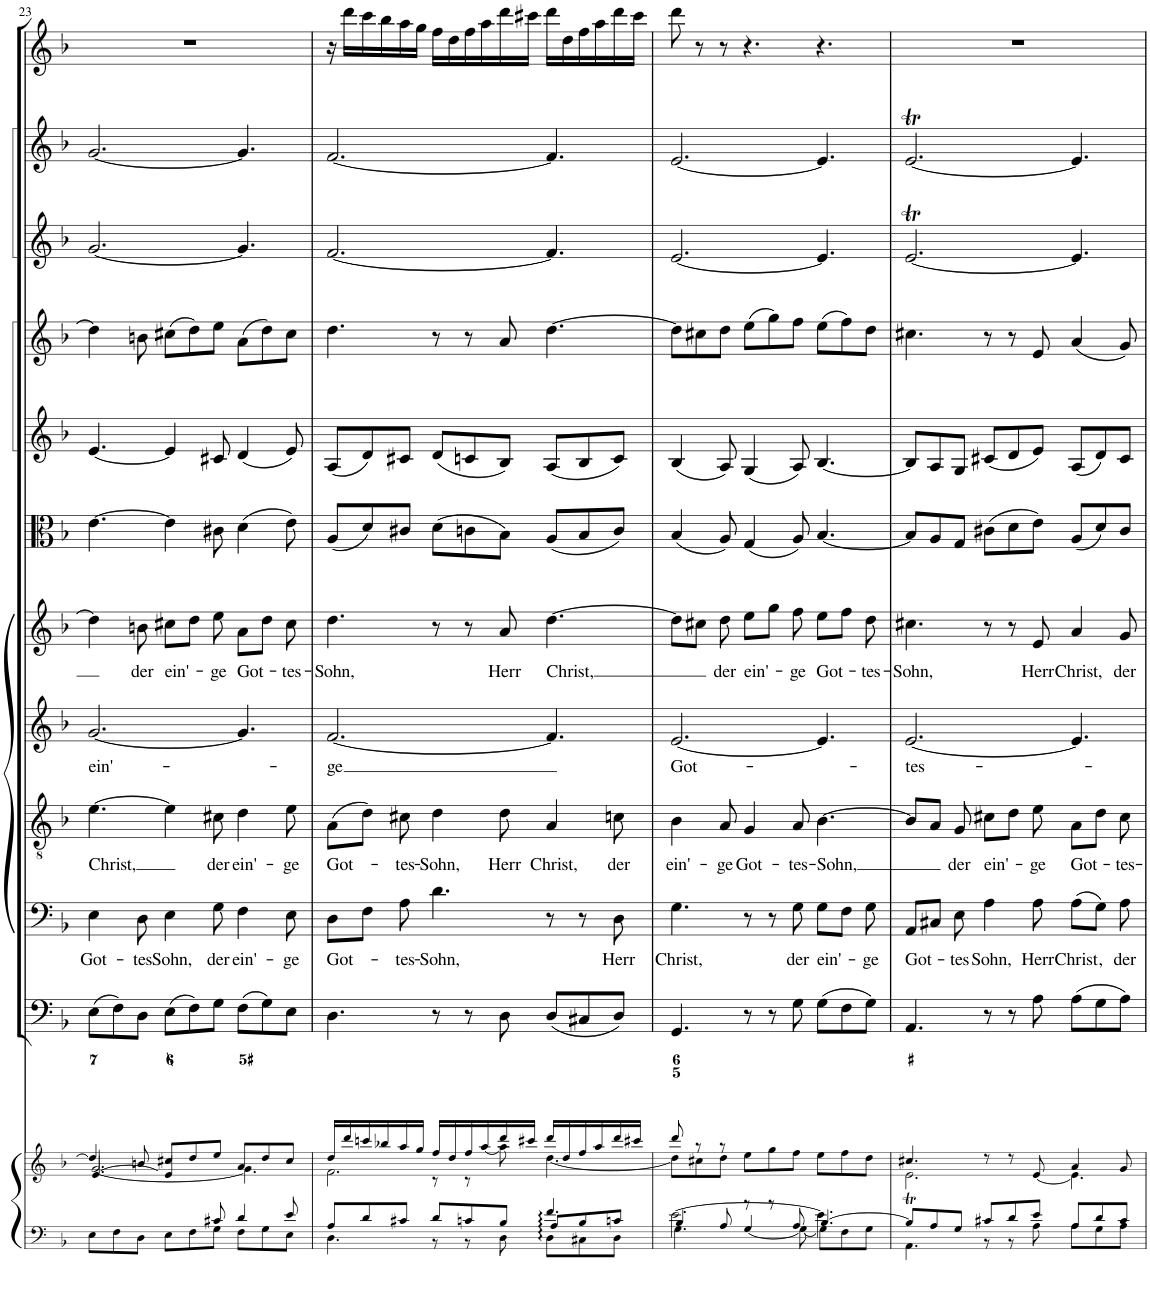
**kern	**kern	**kern	**kern	**text	**kern	**text	**kern	**text	**kern	**text	**kern	**kern	**kern	**kern	**kern	**kern
*part12	*part12	*part11	*part10	*part10	*part9	*part9	*part8	*part8	*part7	*part7	*part6	*part5	*part4	*part3	*part2	*part1
*staff13	*staff12	*staff11	*staff10	*staff10	*staff9	*staff9	*staff8	*staff8	*staff7	*staff7	*staff6	*staff5	*staff4	*staff3	*staff2	*staff1
*I"Piano reduction	*	*I"Continuo	*I"Basso	*	*I"Tenore	*	*I"Alto	*	*I"Soprano	*	*I"Viola	*I"Violino II	*I"Violino I	*I"Oboe II	*I"Oboe I	*I"Flauto Piccolo
*I'Pno	*	*	*	*	*	*	*	*	*	*	*	*	*	*I'Ob	*I'Ob	*I'Picc
!!LO:PB:g=z
*clefF4	*clefG2	*clefF4	*clefF4	*	*clefGv2	*	*clefG2	*	*clefG2	*	*clefC3	*clefG2	*clefG2	*clefG2	*clefG2	*clefG2
*	*	*	*	*	*	*	*	*	*	*	*	*	*	*	*	*Trd-7c-12
*k[b-]	*k[b-]	*k[b-]	*k[b-]	*	*k[b-]	*	*k[b-]	*	*k[b-]	*	*k[b-]	*k[b-]	*k[b-]	*k[b-]	*k[b-]	*k[b-]
*M9/8	*M9/8	*M9/8	*M9/8	*	*M9/8	*	*M9/8	*	*M9/8	*	*M9/8	*M9/8	*M9/8	*M9/8	*M9/8	*M9/8
=23	=23	=23	=23	=23	=23	=23	=23	=23	=23	=23	=23	=23	=23	=23	=23	=23
*^	*^	*	*	*	*	*	*	*	*	*	*	*	*	*	*	*
*	*	*	*^	*	*	*	*	*	*	*	*	*	*	*	*	*	*	*
!	!	!	!	!	!	!	!LO:LY:b	!	!LO:LY:b	!	!LO:LY:b	!	!	!	!	!	!	!	!
8ryy	8E\L	4dd/]	[<2.g/	[4.e/	(8E\L	4E\	Got-	[4.e\	Christ,	[2.g/	ein'-	4dd\]	.	[4.e\	[4.e/	4dd\]	[2.g/	[2.g/	8%9r
.	8F\	.	.	.	8F\)	.	.	.	.	.	.	.	.	.	.	.	.	.	.
!	!	!	!	!	!	!	!LO:LY:b	!	!	!	!	!	!LO:LY:b	!	!	!	!	!	!
.	8D\J	8bn/	.	.	8D\J	8D\	tes-	.	.	.	.	8bn\	der	.	.	8bn\	.	.	.
!	!	!	!	!	!	!	!LO:LY:b	!	!	!	!	!	!LO:LY:b	!	!	!	!	!	!
.	8E\L	8cc#X/L	.	4e/]	(8E\L	4E\	Sohn,	4e\]	.	.	.	8cc#X\L	ein'-	4e\]	4e/]	(8cc#X\L	.	.	.
.	8F\	8dd/	.	.	8F\)	.	.	.	.	.	.	8dd\J	.	.	.	8dd\)	.	.	.
!	!	!	!	!	!	!	!LO:LY:b	!	!LO:LY:b	!	!	!	!LO:LY:b	!	!	!	!	!	!
8c#X/	8G\J	8ee/J	.	2ryy	8G\J	8G\	der	8c#X\	der	.	.	8ee\	-ge	8c#X\	8c#X/	8ee\J	.	.	.
!	!	!	!	!	!	!	!LO:LY:b	!	!LO:LY:b	!	!	!	!LO:LY:b	!	!	!	!	!	!
4d/	8F\L	8a/L	4.g\]	.	(8F\L	4F\	ein'-	4d\	ein'-	4.g/]	.	8a\L	Got-	(4d\	(4d/	(8a\L	4.g/]	4.g/]	.
.	8G\	8dd/	.	.	8G\)	.	.	.	.	.	.	8dd\J	.	.	.	8dd\)	.	.	.
!	!	!	!	!	!	!	!LO:LY:b	!	!LO:LY:b	!	!	!	!LO:LY:b	!	!	!	!	!	!
8e/	8E\J	8cc#/J	.	.	8E\J	8E\	ge	8e\	ge	.	.	8cc#\	-tes-	8e\)	8e/)	8cc#\J	.	.	.
=24	=24	=24	=24	=24	=24	=24	=24	=24	=24	=24	=24	=24	=24	=24	=24	=24	=24	=24	=24
*	*^	*	*	*	*	*	*	*	*	*	*	*	*	*	*	*	*	*	*
!	!	!	!	!	!	!	!	!LO:LY:b	!	!LO:LY:b	!	!LO:LY:b	!	!LO:LY:b	!	!	!	!	!	!
2.ryy	8A/L	4.D\	16dd/LL	2.f\	4.ryy	4.D\	8D\L	Got-	(8A\L	Got-	[2.f/	-ge	4.dd\	-Sohn,	(8A/L	(8A/L	4.dd\	[2.f/	[2.f/	16r
.	.	.	16ddd/	.	.	.	.	.	.	.	.	.	.	.	.	.	.	.	.	16ddd\LL
.	8d/	.	16cccn/	.	.	.	8F\J	.	8d\J)	.	.	.	.	.	8d/)	8d/)	.	.	.	16ccc\
.	.	.	16bb-X/	.	.	.	.	.	.	.	.	.	.	.	.	.	.	.	.	16bb-\
!	!	!	!	!	!	!	!	!LO:LY:b	!	!LO:LY:b	!	!	!	!	!	!	!	!	!	!
.	8c#X/J	.	16aa/	.	.	.	8A\	-tes-	8c#X\	-tes-	.	.	.	.	8c#X/J	8c#X/J	.	.	.	16aa\
.	.	.	16gg/JJ	.	.	.	.	.	.	.	.	.	.	.	.	.	.	.	.	16gg\JJ
!	!	!	!	!	!	!	!	!LO:LY:b	!	!LO:LY:b	!	!	!	!	!	!	!	!	!	!
.	8d/L	8r	16ff/LL	.	8r	8r	4.d\	-Sohn,	4d\	Sohn,	.	.	8r	.	(8d\L	(8d/L	8r	.	.	16ff\LL
.	.	.	16dd/	.	.	.	.	.	.	.	.	.	.	.	.	.	.	.	.	16dd\
.	8cn/	8r	16ff/	.	8r	8r	.	.	.	.	.	.	8r	.	8cn\	8cn/	8r	.	.	16ff\
.	.	.	[<16aa/	.	.	.	.	.	.	.	.	.	.	.	.	.	.	.	.	16aa\
!	!	!	!	!	!	!	!	!	!	!LO:LY:b	!	!	!	!LO:LY:b	!	!	!	!	!	!
.	8B-/J	8D\	16ddd/	.	8aa\]	8D\	.	.	8d\	Herr	.	.	8a/	Herr	8B-\J)	8B-/J)	8a/	.	.	16ddd\
.	.	.	16ccc#X/JJ	.	.	.	.	.	.	.	.	.	.	.	.	.	.	.	.	16ccc#X\JJ
!	!	!	!	!	!	!	!	!	!	!LO:LY:b	!	!	!	!LO:LY:b	!	!	!	!	!	!
4.f/	8A/L	8D\L	16ddd/LL	[4.dd\	4.ryy	(8D/L	8r	.	4A/	Christ,	4.f/]	.	[4.dd\	Christ,	(8A/L	(8A/L	[4.dd\	4.f/]	4.f/]	16ddd\LL
.	.	.	16dd/	.	.	.	.	.	.	.	.	.	.	.	.	.	.	.	.	16dd\
.	8B-/	8C#X\	16ff/	.	.	8C#X/	8r	.	.	.	.	.	.	.	8B-/	8B-/	.	.	.	16ff\
.	.	.	16aa/	.	.	.	.	.	.	.	.	.	.	.	.	.	.	.	.	16aa\
!	!	!	!	!	!	!	!	!LO:LY:b	!	!LO:LY:b	!	!	!	!	!	!	!	!	!	!
.	8cn/J	8D\J	16ddd/	.	.	8D/J)	8D\	Herr	8cn\	der	.	.	.	.	8c/J)	8c/J)	.	.	.	16ddd\
.	.	.	16ccc#X/JJ	.	.	.	.	.	.	.	.	.	.	.	.	.	.	.	.	16ccc#\JJ
*	*	*	*	*v	*v	*	*	*	*	*	*	*	*	*	*	*	*	*	*	*
=25	=25	=25	=25	=25	=25	=25	=25	=25	=25	=25	=25	=25	=25	=25	=25	=25	=25	=25	=25
!	!	!	!	!	!	!	!LO:LY:b	!	!LO:LY:b	!	!LO:LY:b	!	!	!	!	!	!	!	!
4B-/	4.G\	[>2.e\	8ddd/	8dd\L]	4.GG/	4.G\	Christ,	4B-\	ein'-	[2.e/	Got-	8dd\L]	.	(4B-/	(4B-/	8dd\L]	[2.e/	[2.e/	8ddd\
.	.	.	8r	8cc#X\	.	.	.	.	.	.	.	8cc#X\J	.	.	.	8cc#X\	.	.	8r
!	!	!	!	!	!	!	!	!	!LO:LY:b	!	!	!	!LO:LY:b	!	!	!	!	!	!
8A/	.	.	8r	8dd\J	.	.	.	8A/	ge	.	.	8dd\	der	8A/)	8A/)	8dd\J	.	.	8r
!	!	!	!	!	!	!	!	!	!LO:LY:b	!	!	!	!LO:LY:b	!	!	!	!	!	!
[<4G/	8r	.	4.ryy	8ee\L	8r	8r	.	4G/	Got-	.	.	8ee\L	ein'-	(4G/	(4G/	(8ee\L	.	.	4.r
.	8r	.	.	8gg\	8r	8r	.	.	.	.	.	8gg\J	.	.	.	8gg\)	.	.	.
!	!	!	!	!	!	!	!LO:LY:b	!	!LO:LY:b	!	!	!	!LO:LY:b	!	!	!	!	!	!
8A/	8G\_	.	.	8ff\J	8G\	8G\	der	8A/	tes-	.	.	8ff\	-ge	8A/)	8A/)	8ff\J	.	.	.
!	!	!	!	!	!	!	!LO:LY:b	!	!LO:LY:b	!	!	!	!LO:LY:b	!	!	!	!	!	!
[4.B-/	8G\L]	4.e\]	4.ryy	8ee\L	(8G\L	8G\L	ein'-	[4.B-\	Sohn,	4.e/]	.	8ee\L	Got-	[4.B-/	[4.B-/	(8ee\L	4.e/]	4.e/]	4.r
.	8F\	.	.	8ff\	8F\	8F\J	.	.	.	.	.	8ff\J	.	.	.	8ff\)	.	.	.
!	!	!	!	!	!	!	!LO:LY:b	!	!	!	!	!	!LO:LY:b	!	!	!	!	!	!
.	8G\J	.	.	8dd\J	8G\J)	8G\	-ge	.	.	.	.	8dd\	-tes-	.	.	8dd\J	.	.	.
*	*v	*v	*	*	*	*	*	*	*	*	*	*	*	*	*	*	*	*	*
=26	=26	=26	=26	=26	=26	=26	=26	=26	=26	=26	=26	=26	=26	=26	=26	=26	=26	=26
!	!	!	!	!	!	!LO:LY:b	!	!	!	!LO:LY:b	!	!LO:LY:b	!	!	!	!	!	!
8B-/L]	4.AA\	4.cc#X/	2.et\	4.AA/	8AA/L	Got-	8B-/L]	.	[2.e/	-tes-	4.cc#X\	-Sohn,	8B-/L]	8B-/L]	4.cc#X\	[2.et/	[2.et/	8%9r
8A/	.	.	.	.	8C#X/J	.	8A/J	.	.	.	.	.	8A/	8A/	.	.	.	.
!	!	!	!	!	!	!LO:LY:b	!	!LO:LY:b	!	!	!	!	!	!	!	!	!	!
8G/J	.	.	.	.	8E\	-tes-	8G/	der	.	.	.	.	8G/J	8G/J	.	.	.	.
!	!	!	!	!	!	!LO:LY:b	!	!LO:LY:b	!	!	!	!	!	!	!	!	!	!
8c#X/L	8r	8r	.	8r	4A\	-Sohn,	8c#X\L	ein'-	.	.	8r	.	(8c#X\L	(8c#X/L	8r	.	.	.
8d/	8r	8r	.	8r	.	.	8d\J	.	.	.	8r	.	8d\	8d/	8r	.	.	.
!	!	!	!	!	!	!LO:LY:b	!	!LO:LY:b	!	!	!	!LO:LY:b	!	!	!	!	!	!
8e/J	8A\	[<8e/	.	8A\	8A\	Herr	8e\	-ge	.	.	8e/	Herr	8e\J)	8e/J)	8e/	.	.	.
!	!	!	!	!	!	!LO:LY:b	!	!LO:LY:b	!	!	!	!LO:LY:b	!	!	!	!	!	!
8A/L	8A\L	4a/	4.e\]	(8A\L	(8A\L	Christ	8A\L	Got-	4.e/]	.	4a/	Christ,	(8A/L	(8A/L	(4a/	4.e/]	4.e/]	.
!	!	!	!	!	!	!LO:LY:b	!	!	!	!	!	!	!	!	!	!	!	!
8d/	8G\	.	.	8G\	8G\J)	,	8d\J	.	.	.	.	.	8d/)	8d/)	.	.	.	.
!	!	!	!	!	!	!LO:LY:b	!	!LO:LY:b	!	!	!	!LO:LY:b	!	!	!	!	!	!
8c#/J	8A\J	8g/	.	8A\J)	8A\	der	8c#\	-tes-	.	.	8g/	der	8c#/J	8c#/J	8g/)	.	.	.
*v	*v	*	*	*	*	*	*	*	*	*	*	*	*	*	*	*	*	*
*	*v	*v	*	*	*	*	*	*	*	*	*	*	*	*	*	*	*
=	=	=	=	=	=	=	=	=	=	=	=	=	=	=	=	=
*-	*-	*-	*-	*-	*-	*-	*-	*-	*-	*-	*-	*-	*-	*-	*-	*-
